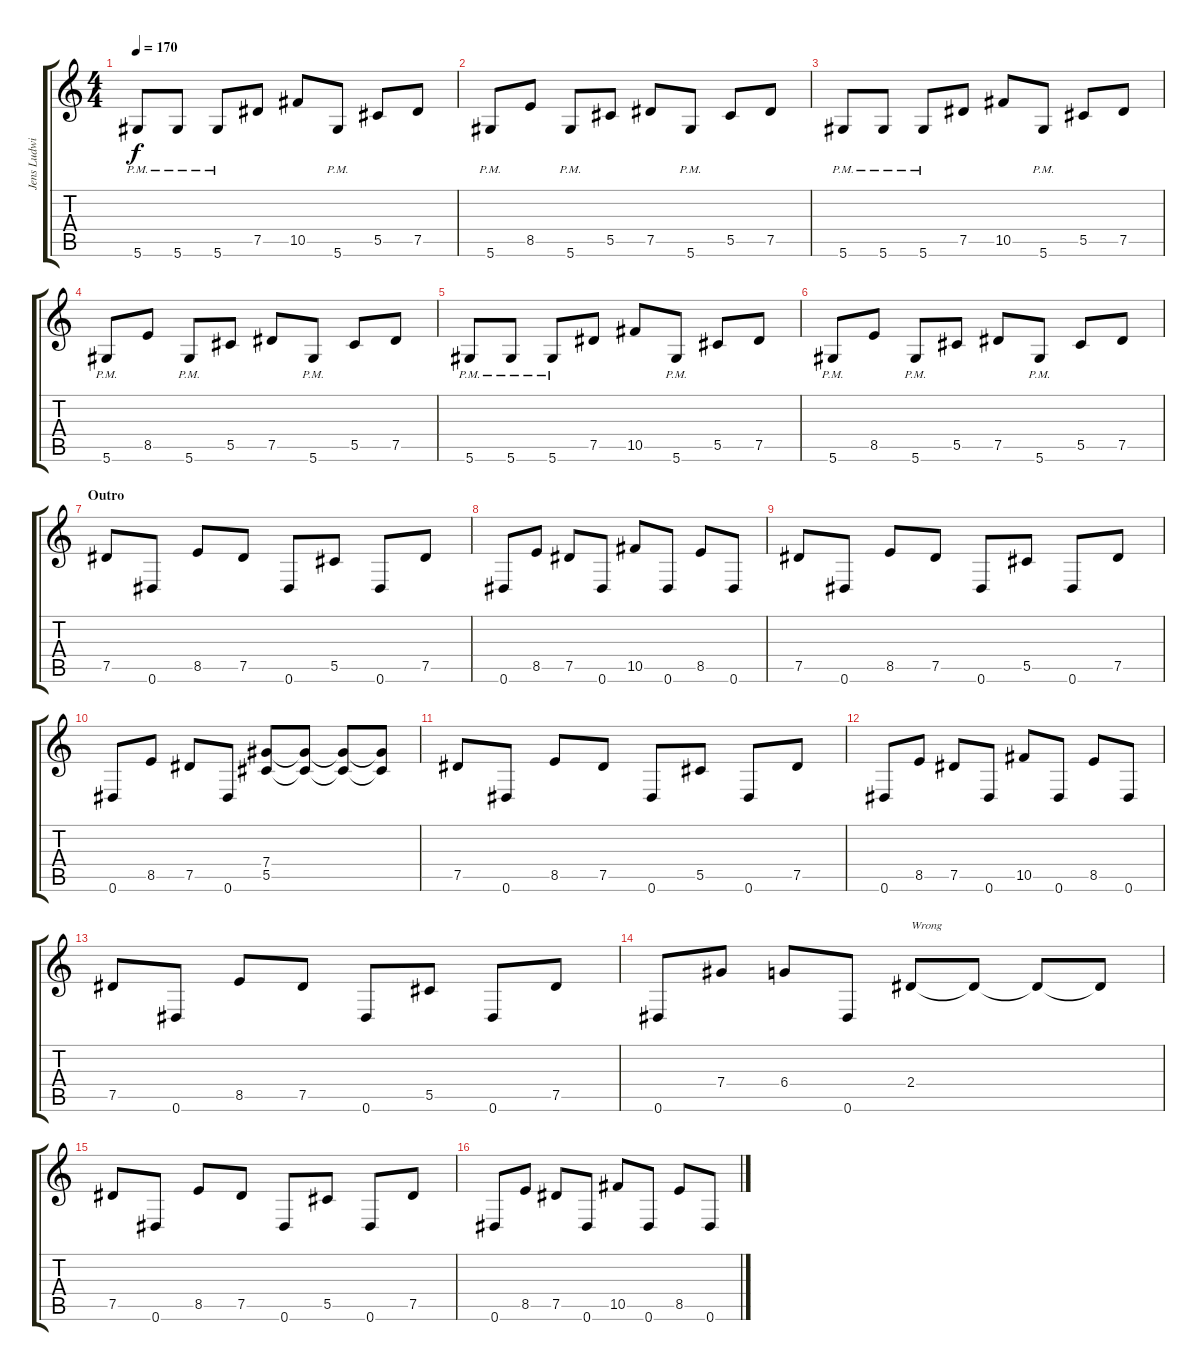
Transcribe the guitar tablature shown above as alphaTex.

\track ("Jens Ludwig (?)" "Jens Ludwi") {instrument distortionguitar}
\staff {score tabs}
\tuning (Eb4 Bb3 Gb3 Db3 Ab2 Eb2) {hide}
\ts (4 4)
\tempo 170
\clef g2
\ks c
5.6{pm}.8{dy f} 5.6{pm}.8 5.6{pm}.8 7.5.8 10.5.8 5.6{pm}.8 5.5.8 7.5.8 |
5.6{pm}.8 8.5.8 5.6{pm}.8 5.5.8 7.5.8 5.6{pm}.8 5.5.8 7.5.8 |
5.6{pm}.8 5.6{pm}.8 5.6{pm}.8 7.5.8 10.5.8 5.6{pm}.8 5.5.8 7.5.8 |
5.6{pm}.8 8.5.8 5.6{pm}.8 5.5.8 7.5.8 5.6{pm}.8 5.5.8 7.5.8 |
5.6{pm}.8 5.6{pm}.8 5.6{pm}.8 7.5.8 10.5.8 5.6{pm}.8 5.5.8 7.5.8 |
5.6{pm}.8 8.5.8 5.6{pm}.8 5.5.8 7.5.8 5.6{pm}.8 5.5.8 7.5.8 |
\section ("" "Outro")
7.5.8 0.6.8 8.5.8 7.5.8 0.6.8 5.5.8 0.6.8 7.5.8 |
0.6.8 8.5.8 7.5.8 0.6.8 10.5.8 0.6.8 8.5.8 0.6.8 |
7.5.8 0.6.8 8.5.8 7.5.8 0.6.8 5.5.8 0.6.8 7.5.8 |
0.6.8 8.5.8 7.5.8 0.6.8 (7.4 5.5).8 (7.4{t} 5.5{t}).8 (7.4{t} 5.5{t}).8 (7.4{t} 5.5{t}).8 |
7.5.8 0.6.8 8.5.8 7.5.8 0.6.8 5.5.8 0.6.8 7.5.8 |
0.6.8 8.5.8 7.5.8 0.6.8 10.5.8 0.6.8 8.5.8 0.6.8 |
7.5.8 0.6.8 8.5.8 7.5.8 0.6.8 5.5.8 0.6.8 7.5.8 |
0.6.8 7.4.8 6.4.8 0.6.8 2.4.8{txt "Wrong"} 2.4{t}.8 2.4{t}.8 2.4{t}.8 |
7.5.8 0.6.8 8.5.8 7.5.8 0.6.8 5.5.8 0.6.8 7.5.8 |
0.6.8 8.5.8 7.5.8 0.6.8 10.5.8 0.6.8 8.5.8 0.6.8
